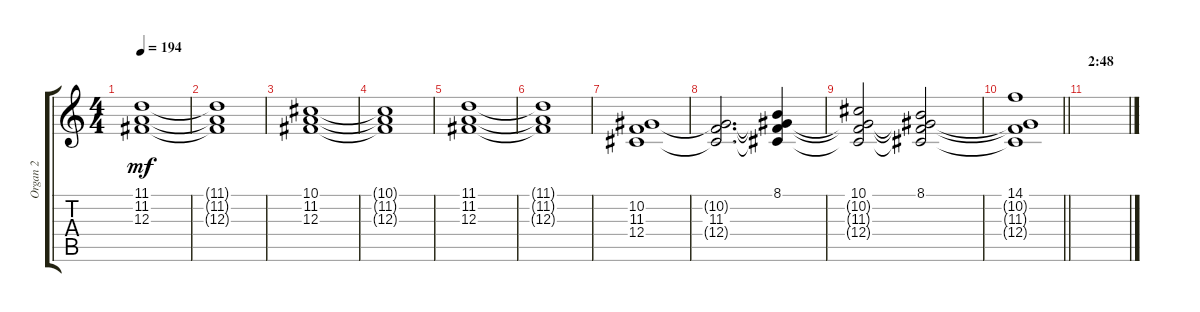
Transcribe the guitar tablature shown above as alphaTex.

\track ("Organ 2" "Organ 2") {instrument stringensemble1}
\staff {score tabs}
\tuning (Eb4 Bb3 Gb3 Db3 Ab2 Eb2) {hide}
\ts (4 4)
\tempo 194
\clef g2
\ks c
(11.1 11.2 12.3).1{dy mf} |
(11.1{t} 11.2{t} 12.3{t}).1 |
(10.1 11.2 12.3).1 |
(10.1{t} 11.2{t} 12.3{t}).1 |
(11.1 11.2 12.3).1 |
(11.1{t} 11.2{t} 12.3{t}).1 |
(10.2 11.3 12.4).1 |
(10.2{t} 11.3 12.4{t}).2{d} (8.1 10.2{t} 11.3{t} 12.4{t}).4 |
(10.1 10.2{t} 11.3{t} 12.4{t}).2 (8.1 10.2{t} 11.3{t} 12.4{t}).2 |
\barLineRight lightlight
(14.1 10.2{t} 11.3{t} 12.4{t}).1 |
\section ("" "2:48")
